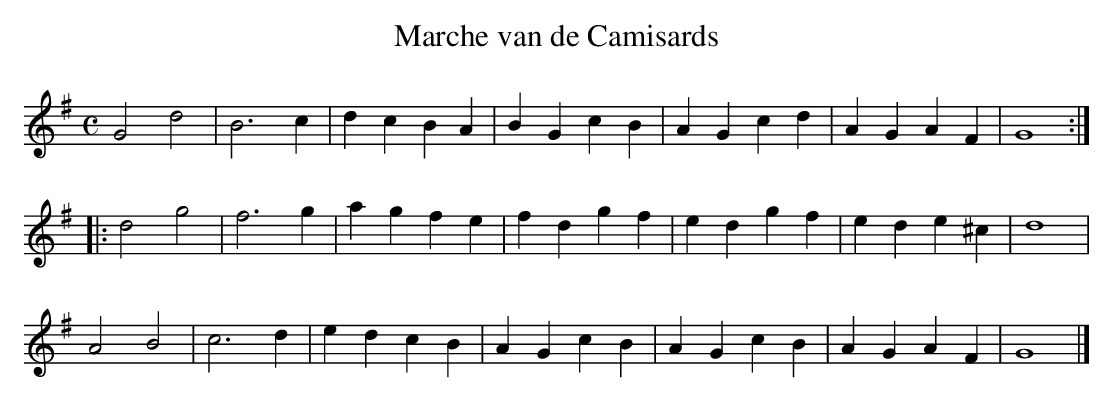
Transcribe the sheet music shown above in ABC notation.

X:1
T:Marche van de Camisards
M:C
K:Gmaj
G4d4|B6c2|d2c2B2A2|B2G2c2B2|A2G2c2d2|A2G2A2F2|G8:|
|:d4g4|f6g2|a2g2f2e2|f2d2g2f2|e2d2g2f2|e2d2e2^c2|d8|
A4B4|c6d2|e2d2c2B2|A2G2c2B2|A2G2c2B2|A2G2A2F2|G8|]
